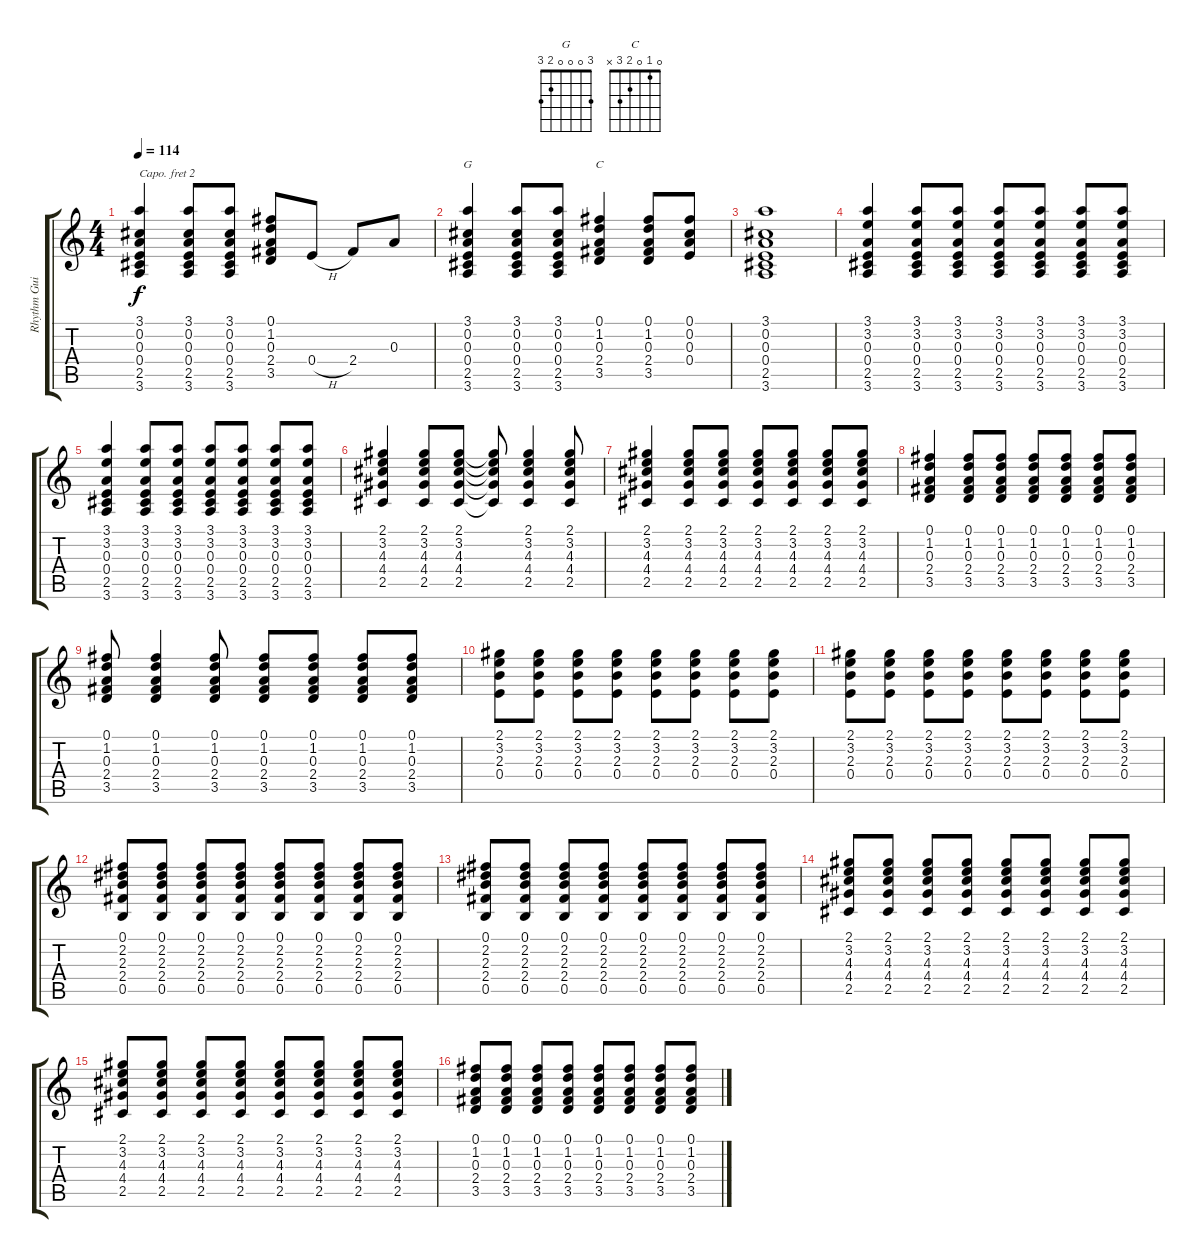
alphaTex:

\track ("Rhythm Guitar 1" "Rhythm Gui") {instrument distortionguitar}
\staff {score tabs}
\capo 2
\tuning (E4 B3 G3 D3 A2 E2) {hide}
\chord ("G" 3 0 0 0 2 3)
\chord ("C" 0 1 0 2 3 x)
\ts (4 4)
\tempo 114
\clef g2
\ks c
(3.1 0.2 0.3 0.4 2.5 3.6).4{dy f} (3.1 0.2 0.3 0.4 2.5 3.6).8 (3.1 0.2 0.3 0.4 2.5 3.6).8 (0.1 1.2 0.3 2.4 3.5).8 0.4{h}.8 2.4.8 0.3.8 |
(3.1 0.2 0.3 0.4 2.5 3.6).4{ch "G"} (3.1 0.2 0.3 0.4 2.5 3.6).8 (3.1 0.2 0.3 0.4 2.5 3.6).8 (0.1 1.2 0.3 2.4 3.5).4{ch "C"} (0.1 1.2 0.3 2.4 3.5).8 (0.1 0.2 0.3 0.4).8 |
(3.1 0.2 0.3 0.4 2.5 3.6).1 |
(3.1 3.2 0.3 0.4 2.5 3.6).4 (3.1 3.2 0.3 0.4 2.5 3.6).8 (3.1 3.2 0.3 0.4 2.5 3.6).8 (3.1 3.2 0.3 0.4 2.5 3.6).8 (3.1 3.2 0.3 0.4 2.5 3.6).8 (3.1 3.2 0.3 0.4 2.5 3.6).8 (3.1 3.2 0.3 0.4 2.5 3.6).8 |
(3.1 3.2 0.3 0.4 2.5 3.6).4 (3.1 3.2 0.3 0.4 2.5 3.6).8 (3.1 3.2 0.3 0.4 2.5 3.6).8 (3.1 3.2 0.3 0.4 2.5 3.6).8 (3.1 3.2 0.3 0.4 2.5 3.6).8 (3.1 3.2 0.3 0.4 2.5 3.6).8 (3.1 3.2 0.3 0.4 2.5 3.6).8 |
(2.1 3.2 4.3 4.4 2.5).4 (2.1 3.2 4.3 4.4 2.5).8 (2.1 3.2 4.3 4.4 2.5).8 (2.1{t} 3.2{t} 4.3{t} 4.4{t} 2.5{t}).8 (2.1 3.2 4.3 4.4 2.5).4 (2.1 3.2 4.3 4.4 2.5).8 |
(2.1 3.2 4.3 4.4 2.5).4 (2.1 3.2 4.3 4.4 2.5).8 (2.1 3.2 4.3 4.4 2.5).8 (2.1 3.2 4.3 4.4 2.5).8 (2.1 3.2 4.3 4.4 2.5).8 (2.1 3.2 4.3 4.4 2.5).8 (2.1 3.2 4.3 4.4 2.5).8 |
(0.1 1.2 0.3 2.4 3.5).4 (0.1 1.2 0.3 2.4 3.5).8 (0.1 1.2 0.3 2.4 3.5).8 (0.1 1.2 0.3 2.4 3.5).8 (0.1 1.2 0.3 2.4 3.5).8 (0.1 1.2 0.3 2.4 3.5).8 (0.1 1.2 0.3 2.4 3.5).8 |
(0.1 1.2 0.3 2.4 3.5).8 (0.1 1.2 0.3 2.4 3.5).4 (0.1 1.2 0.3 2.4 3.5).8 (0.1 1.2 0.3 2.4 3.5).8 (0.1 1.2 0.3 2.4 3.5).8 (0.1 1.2 0.3 2.4 3.5).8 (0.1 1.2 0.3 2.4 3.5).8 |
(2.1 3.2 2.3 0.4).8 (2.1 3.2 2.3 0.4).8 (2.1 3.2 2.3 0.4).8 (2.1 3.2 2.3 0.4).8 (2.1 3.2 2.3 0.4).8 (2.1 3.2 2.3 0.4).8 (2.1 3.2 2.3 0.4).8 (2.1 3.2 2.3 0.4).8 |
(2.1 3.2 2.3 0.4).8 (2.1 3.2 2.3 0.4).8 (2.1 3.2 2.3 0.4).8 (2.1 3.2 2.3 0.4).8 (2.1 3.2 2.3 0.4).8 (2.1 3.2 2.3 0.4).8 (2.1 3.2 2.3 0.4).8 (2.1 3.2 2.3 0.4).8 |
(0.1 2.2 2.3 2.4 0.5).8 (0.1 2.2 2.3 2.4 0.5).8 (0.1 2.2 2.3 2.4 0.5).8 (0.1 2.2 2.3 2.4 0.5).8 (0.1 2.2 2.3 2.4 0.5).8 (0.1 2.2 2.3 2.4 0.5).8 (0.1 2.2 2.3 2.4 0.5).8 (0.1 2.2 2.3 2.4 0.5).8 |
(0.1 2.2 2.3 2.4 0.5).8 (0.1 2.2 2.3 2.4 0.5).8 (0.1 2.2 2.3 2.4 0.5).8 (0.1 2.2 2.3 2.4 0.5).8 (0.1 2.2 2.3 2.4 0.5).8 (0.1 2.2 2.3 2.4 0.5).8 (0.1 2.2 2.3 2.4 0.5).8 (0.1 2.2 2.3 2.4 0.5).8 |
(2.1 3.2 4.3 4.4 2.5).8 (2.1 3.2 4.3 4.4 2.5).8 (2.1 3.2 4.3 4.4 2.5).8 (2.1 3.2 4.3 4.4 2.5).8 (2.1 3.2 4.3 4.4 2.5).8 (2.1 3.2 4.3 4.4 2.5).8 (2.1 3.2 4.3 4.4 2.5).8 (2.1 3.2 4.3 4.4 2.5).8 |
(2.1 3.2 4.3 4.4 2.5).8 (2.1 3.2 4.3 4.4 2.5).8 (2.1 3.2 4.3 4.4 2.5).8 (2.1 3.2 4.3 4.4 2.5).8 (2.1 3.2 4.3 4.4 2.5).8 (2.1 3.2 4.3 4.4 2.5).8 (2.1 3.2 4.3 4.4 2.5).8 (2.1 3.2 4.3 4.4 2.5).8 |
(0.1 1.2 0.3 2.4 3.5).8 (0.1 1.2 0.3 2.4 3.5).8 (0.1 1.2 0.3 2.4 3.5).8 (0.1 1.2 0.3 2.4 3.5).8 (0.1 1.2 0.3 2.4 3.5).8 (0.1 1.2 0.3 2.4 3.5).8 (0.1 1.2 0.3 2.4 3.5).8 (0.1 1.2 0.3 2.4 3.5).8
